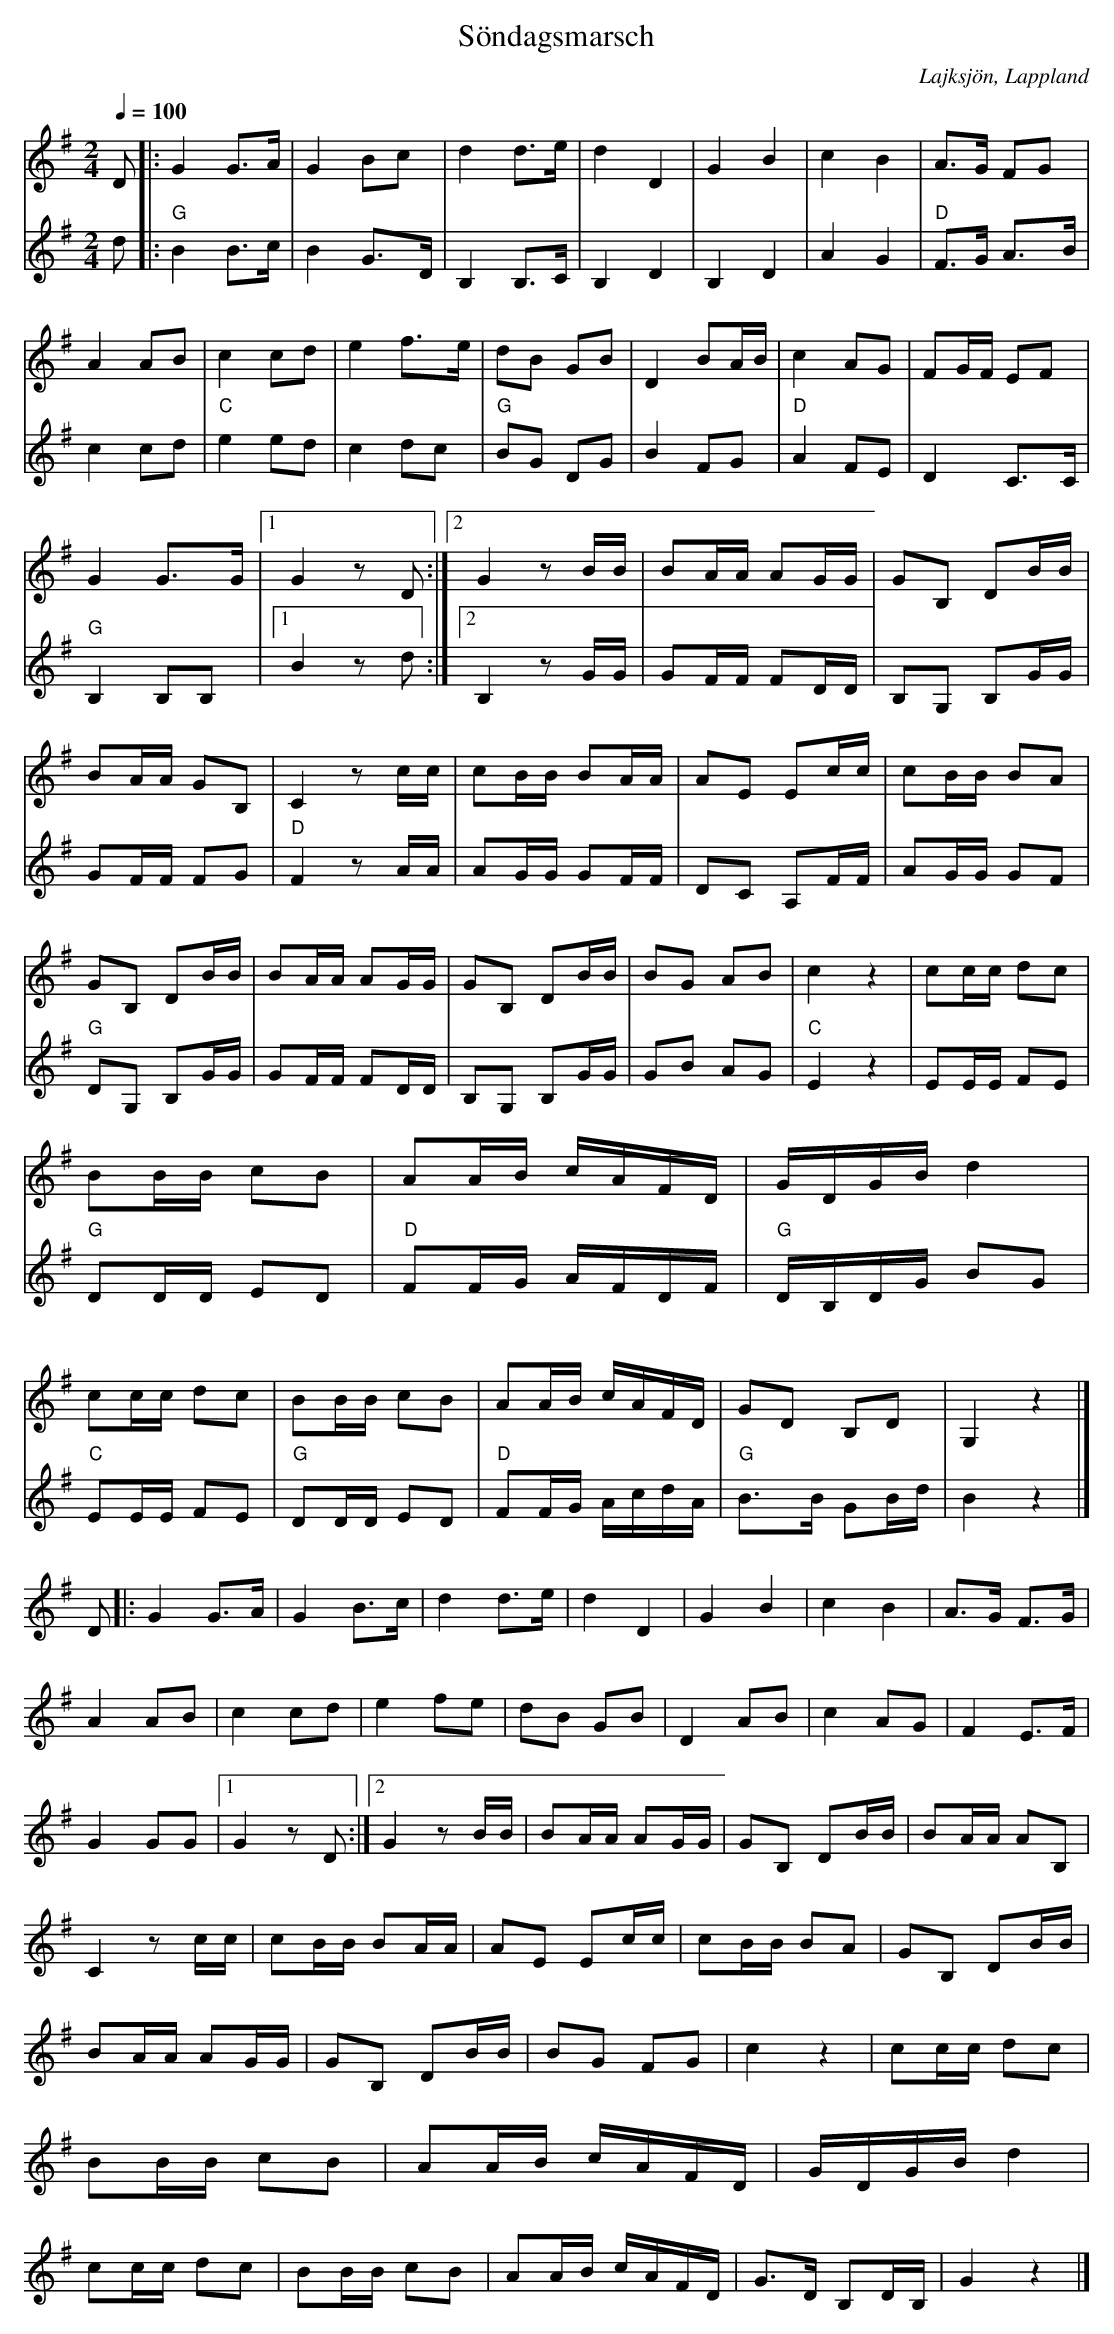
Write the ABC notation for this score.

X:1
T:Söndagsmarsch
O:Lajksjön, Lappland
Q:1/4=100
M:2/4
L:1/16
K:G
V:1
D2|:G4 G3A|G4 B2c2|d4 d3e|d4 D4|G4 B4|c4 B4|A3G F2G2|A4 A2B2|c4 c2d2|e4 f3e|d2B2 G2B2|D4 B2AB|c4 A2G2|F2GF E2F2|G4 G3G|1 G4 z2 D2:|2 G4 z2 BB| B2AA A2GG | G2B,2 D2BB| B2AA G2B,2| C4 z2 cc|c2BB B2AA| A2E2 E2cc| c2BB B2A2 | G2B,2 D2BB| B2AA A2GG|G2B,2 D2BB| B2G2 A2B2|c4 z4| c2cc d2c2|B2BB c2B2|A2AB cAFD|GDGB d4| c2cc d2c2|B2BB c2B2|A2AB cAFD| G2D2 B,2D2|G,4 z4 |]
V:1
D2|:G4 G3A|G4 B3c|d4 d3e|d4 D4|G4 B4|c4 B4|A3G F3G|A4 A2B2|c4 c2d2|e4 f2e2|d2B2 G2B2|D4 A2B2|c4 A2G2|F4 E3F|G4 G2G2|1 G4 z2 D2:|2 G4 z2 BB| B2AA A2GG | G2B,2 D2BB| B2AA A2B,2| C4 z2 cc|c2BB B2AA| A2E2 E2cc| c2BB B2A2 | G2B,2 D2BB| B2AA A2GG|G2B,2 D2BB| B2G2 F2G2|c4 z4| c2cc d2c2|B2BB c2B2|A2AB cAFD|GDGB d4| c2cc d2c2|B2BB c2B2|A2AB cAFD| G3D B,2DB,|G4 z4 |]
V:2
d2|:"G" B4 B3c|B4 G3D|B,4 B,3C|B,4 D4| B,4 D4| A4 G4|"D" F3G A3B| c4 c2d2|"C" e4 e2d2| c4 d2c2|"G" B2G2 D2G2 |B4 F2G2|"D" A4 F2E2| D4 C3C |"G" B,4 B,2B,2 |1 B4 z2 d2:|2 B,4 z2 GG| G2FF F2DD | B,2G,2 B,2GG| G2FF F2G2|"D" F4 z2 AA| A2GG G2FF| D2C2 A,2FF| A2GG G2F2|"G" D2G,2 B,2GG|G2FF F2DD|B,2G,2 B,2GG|G2B2 A2G2|"C" E4 z4| E2EE F2E2|"G" D2DD E2D2|"D" F2FG AFDF|"G" DB,DG B2G2|"C" E2EE F2E2|"G" D2DD E2D2|"D" F2FG AcdA|"G" B3B G2Bd| B4 z4|]
